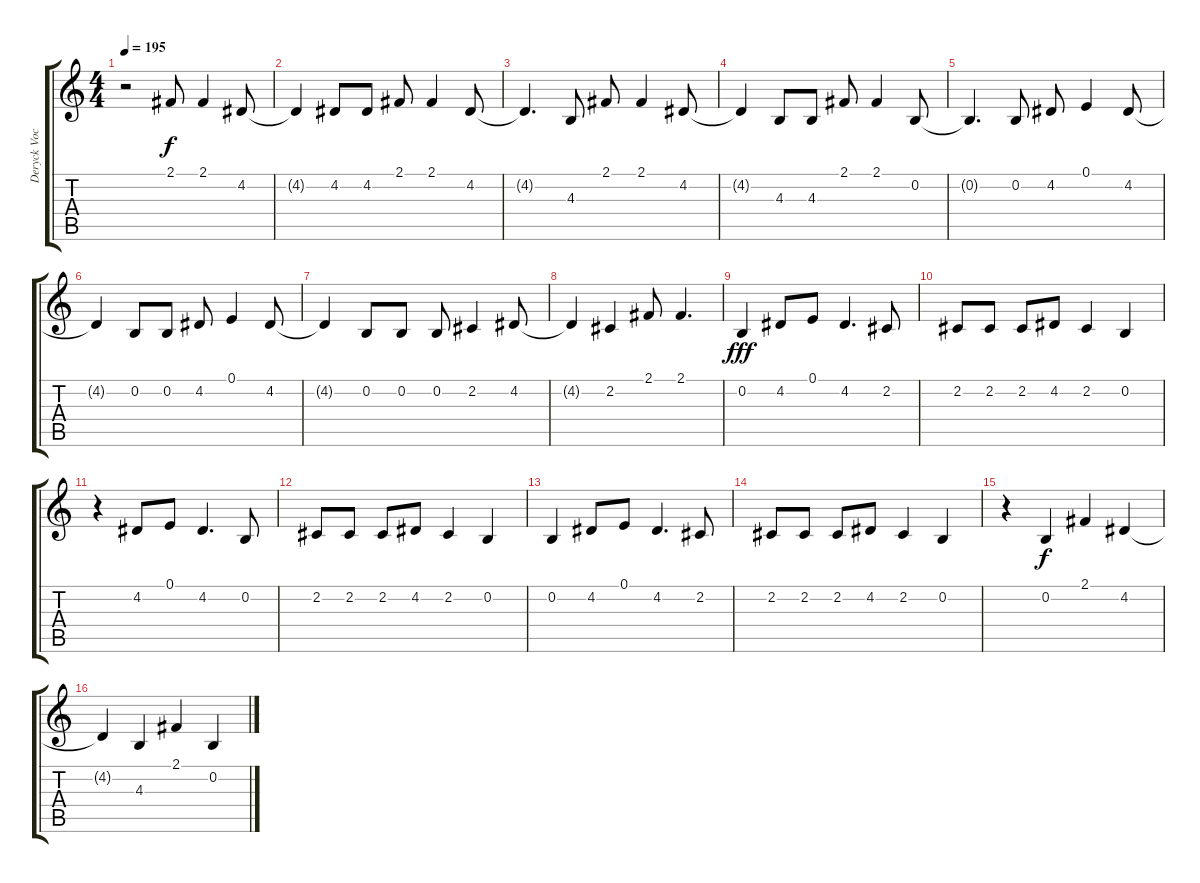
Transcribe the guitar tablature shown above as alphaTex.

\track ("Deryck Vocals" "Deryck Voc") {instrument tenorsax}
\staff {score tabs}
\tuning (E4 B3 G3 D3 A2 E2) {hide}
\ts (4 4)
\tempo 195
\clef g2
\ks c
r.2{dy fff} 2.1.8{dy f} 2.1.4 4.2.8 |
4.2{t}.4 4.2.8 4.2.8 2.1.8 2.1.4 4.2.8 |
4.2{t}.4{d} 4.3.8 2.1.8 2.1.4 4.2.8 |
4.2{t}.4 4.3.8 4.3.8 2.1.8 2.1.4 0.2.8 |
0.2{t}.4{d} 0.2.8 4.2.8 0.1.4 4.2.8 |
4.2{t}.4 0.2.8 0.2.8 4.2.8 0.1.4 4.2.8 |
4.2{t}.4 0.2.8 0.2.8 0.2.8 2.2.4 4.2.8 |
4.2{t}.4 2.2.4 2.1.8 2.1.4{d} |
0.2.4{dy fff} 4.2.8 0.1.8 4.2.4{d} 2.2.8 |
2.2.8 2.2.8 2.2.8 4.2.8 2.2.4 0.2.4 |
r.4 4.2.8 0.1.8 4.2.4{d} 0.2.8 |
2.2.8 2.2.8 2.2.8 4.2.8 2.2.4 0.2.4 |
0.2.4 4.2.8 0.1.8 4.2.4{d} 2.2.8 |
2.2.8 2.2.8 2.2.8 4.2.8 2.2.4 0.2.4 |
r.4 0.2.4{dy f} 2.1.4 4.2.4 |
4.2{t}.4 4.3.4 2.1.4 0.2.4
